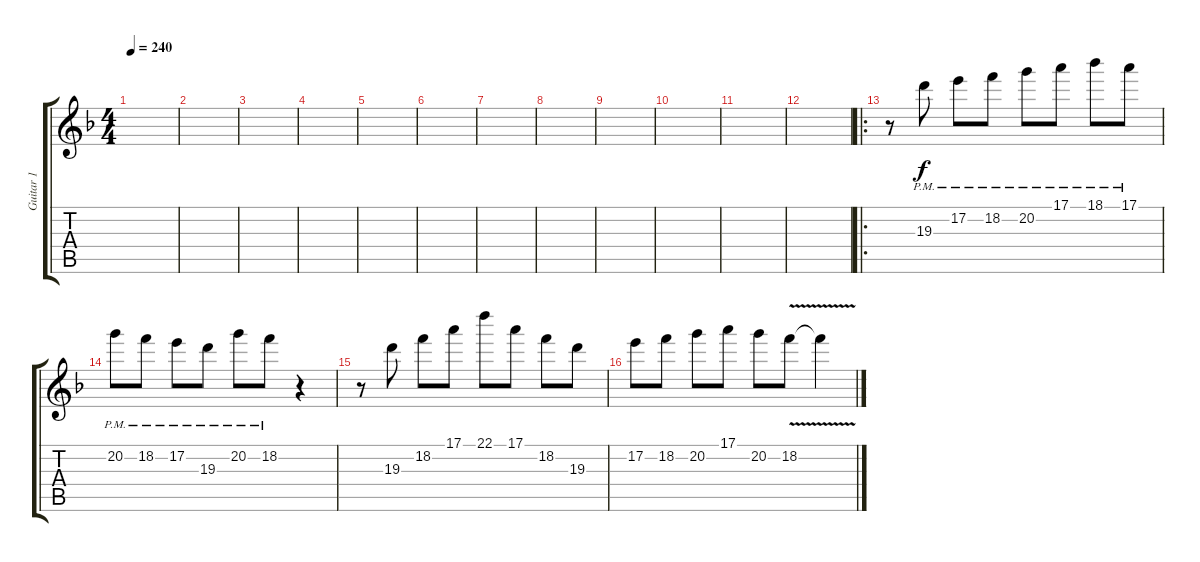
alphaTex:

\track ("Guitar 1" "Guitar 1") {instrument distortionguitar}
\staff {score tabs}
\tuning (E4 B3 G3 D3 A2 E2) {hide}
\ts (4 4)
\tempo 240
\clef g2
\ks f
|
|
|
|
|
|
|
|
|
|
|
|
\ro
r.8 19.3{pm}.8 17.2{pm}.8 18.2{pm}.8 20.2{pm}.8 17.1{pm}.8 18.1{pm}.8 17.1{pm}.8 |
20.2{pm}.8 18.2{pm}.8 17.2{pm}.8 19.3{pm}.8 20.2{pm}.8 18.2{pm}.8 r.4 |
r.8 19.3.8 18.2.8 17.1.8 22.1.8 17.1.8 18.2.8 19.3.8 |
17.2.8 18.2.8 20.2.8 17.1.8 20.2.8 18.2{v}.8 18.2{t}.4
